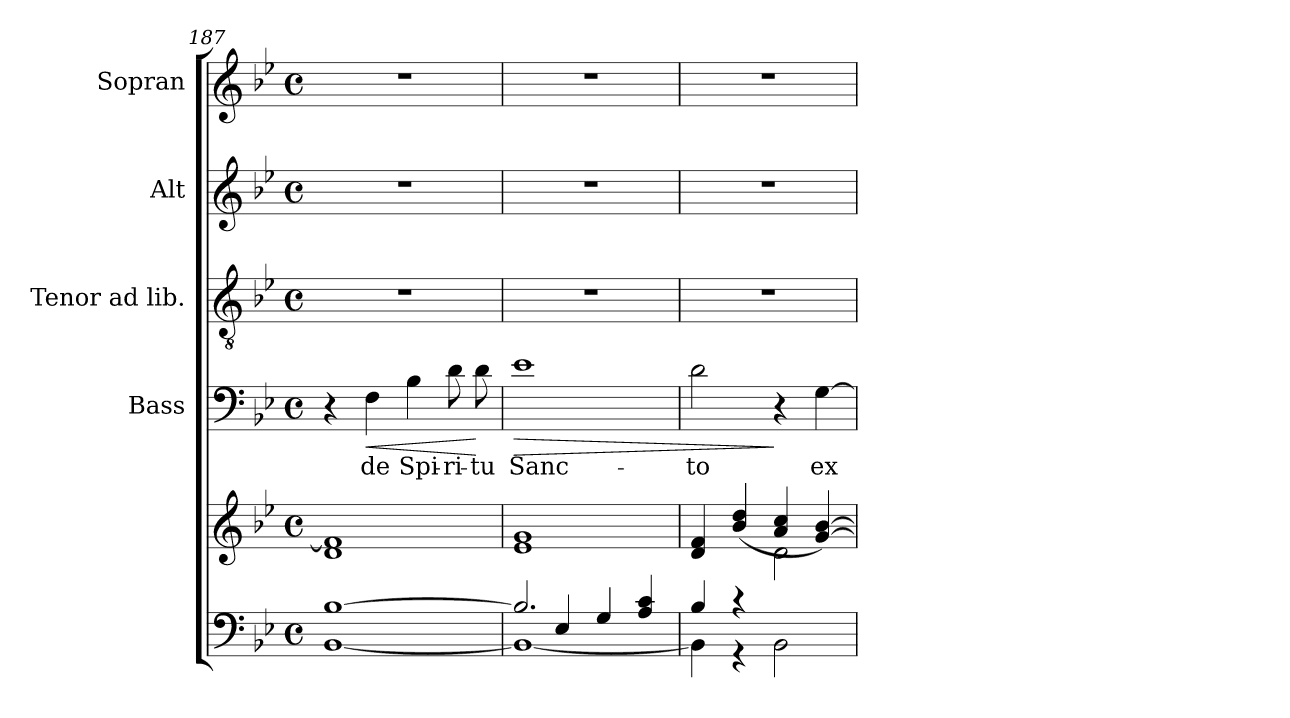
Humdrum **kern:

**kern	**kern	**kern	**text	**dynam	**kern	**kern	**kern
*part5	*part5	*part4	*part4	*part4	*part3	*part2	*part1
*staff6	*staff5	*staff4	*staff4	*staff4	*staff3	*staff2	*staff1
*	*	*I"Bass	*	*	*I"Tenor ad lib.	*I"Alt	*I"Sopran
*	*	*I'B.	*	*	*I'T.	*I'A.	*I'S.
*clefF4	*clefG2	*clefF4	*	*	*clefGv2	*clefG2	*clefG2
*k[b-e-]	*k[b-e-]	*k[b-e-]	*	*	*k[b-e-]	*k[b-e-]	*k[b-e-]
*B-:	*B-:	*B-:	*	*	*B-:	*B-:	*B-:
*M4/4	*M4/4	*M4/4	*	*	*M4/4	*M4/4	*M4/4
*met(c)	*met(c)	*met(c)	*	*	*met(c)	*met(c)	*met(c)
=187	=187	=187	=187	=187	=187	=187	=187
*^	*	*	*	*	*	*	*
[>1B-	[<1BB-	1d 1f]	4r	.	.	1r	1r	1r
!	!	!	!	!LO:LY:b	!LO:HP:b	!	!	!
.	.	.	4F\	de	<	.	.	.
!	!	!	!	!LO:LY:b	!	!	!	!
.	.	.	4B-\	Spi-	.	.	.	.
!	!	!	!	!LO:LY:b	!	!	!	!
.	.	.	8d\	-ri-	.	.	.	.
!	!	!	!	!LO:LY:b	!	!	!	!
.	.	.	8d\	-tu	[	.	.	.
!!LO:LB:g=z
=188	=188	=188	=188	=188	=188	=188	=188	=188
*	*^	*	*	*	*	*	*	*
!	!	!	!	!	!LO:LY:b	!LO:HP:b	!	!	!
2.B-/]	1BB-_	4ryy	1e- 1g	1e-	Sanc-	>	1r	1r	1r
.	.	4E-/	.	.	.	.	.	.	.
.	.	4G/	.	.	.	.	.	.	.
4A/ 4c/	.	4ryy	.	.	.	.	.	.	.
=189	=189	=189	=189	=189	=189	=189	=189	=189	=189
*	*	*	*^	*	*	*	*	*	*
!	!	!	!	!	!	!LO:LY:b	!	!	!	!
*	*v	*v	*	*	*	*	*	*	*	*
4B-/	4BB-\]	4d/ 4f/	2ryy	2d\	-to	.	1r	1r	1r
4r	4r	(4b-/ 4dd/	.	.	.	.	.	.	.
2ryy	2BB-\	4a/ 4cc/	2d\	4r	.	]	.	.	.
!	!	!	!	!	!LO:LY:b	!	!	!	!
.	.	[>4g/ [>4b-/)	.	[4G\	ex	.	.	.	.
*v	*v	*	*	*	*	*	*	*	*
*	*v	*v	*	*	*	*	*	*
=	=	=	=	=	=	=	=
*-	*-	*-	*-	*-	*-	*-	*-
